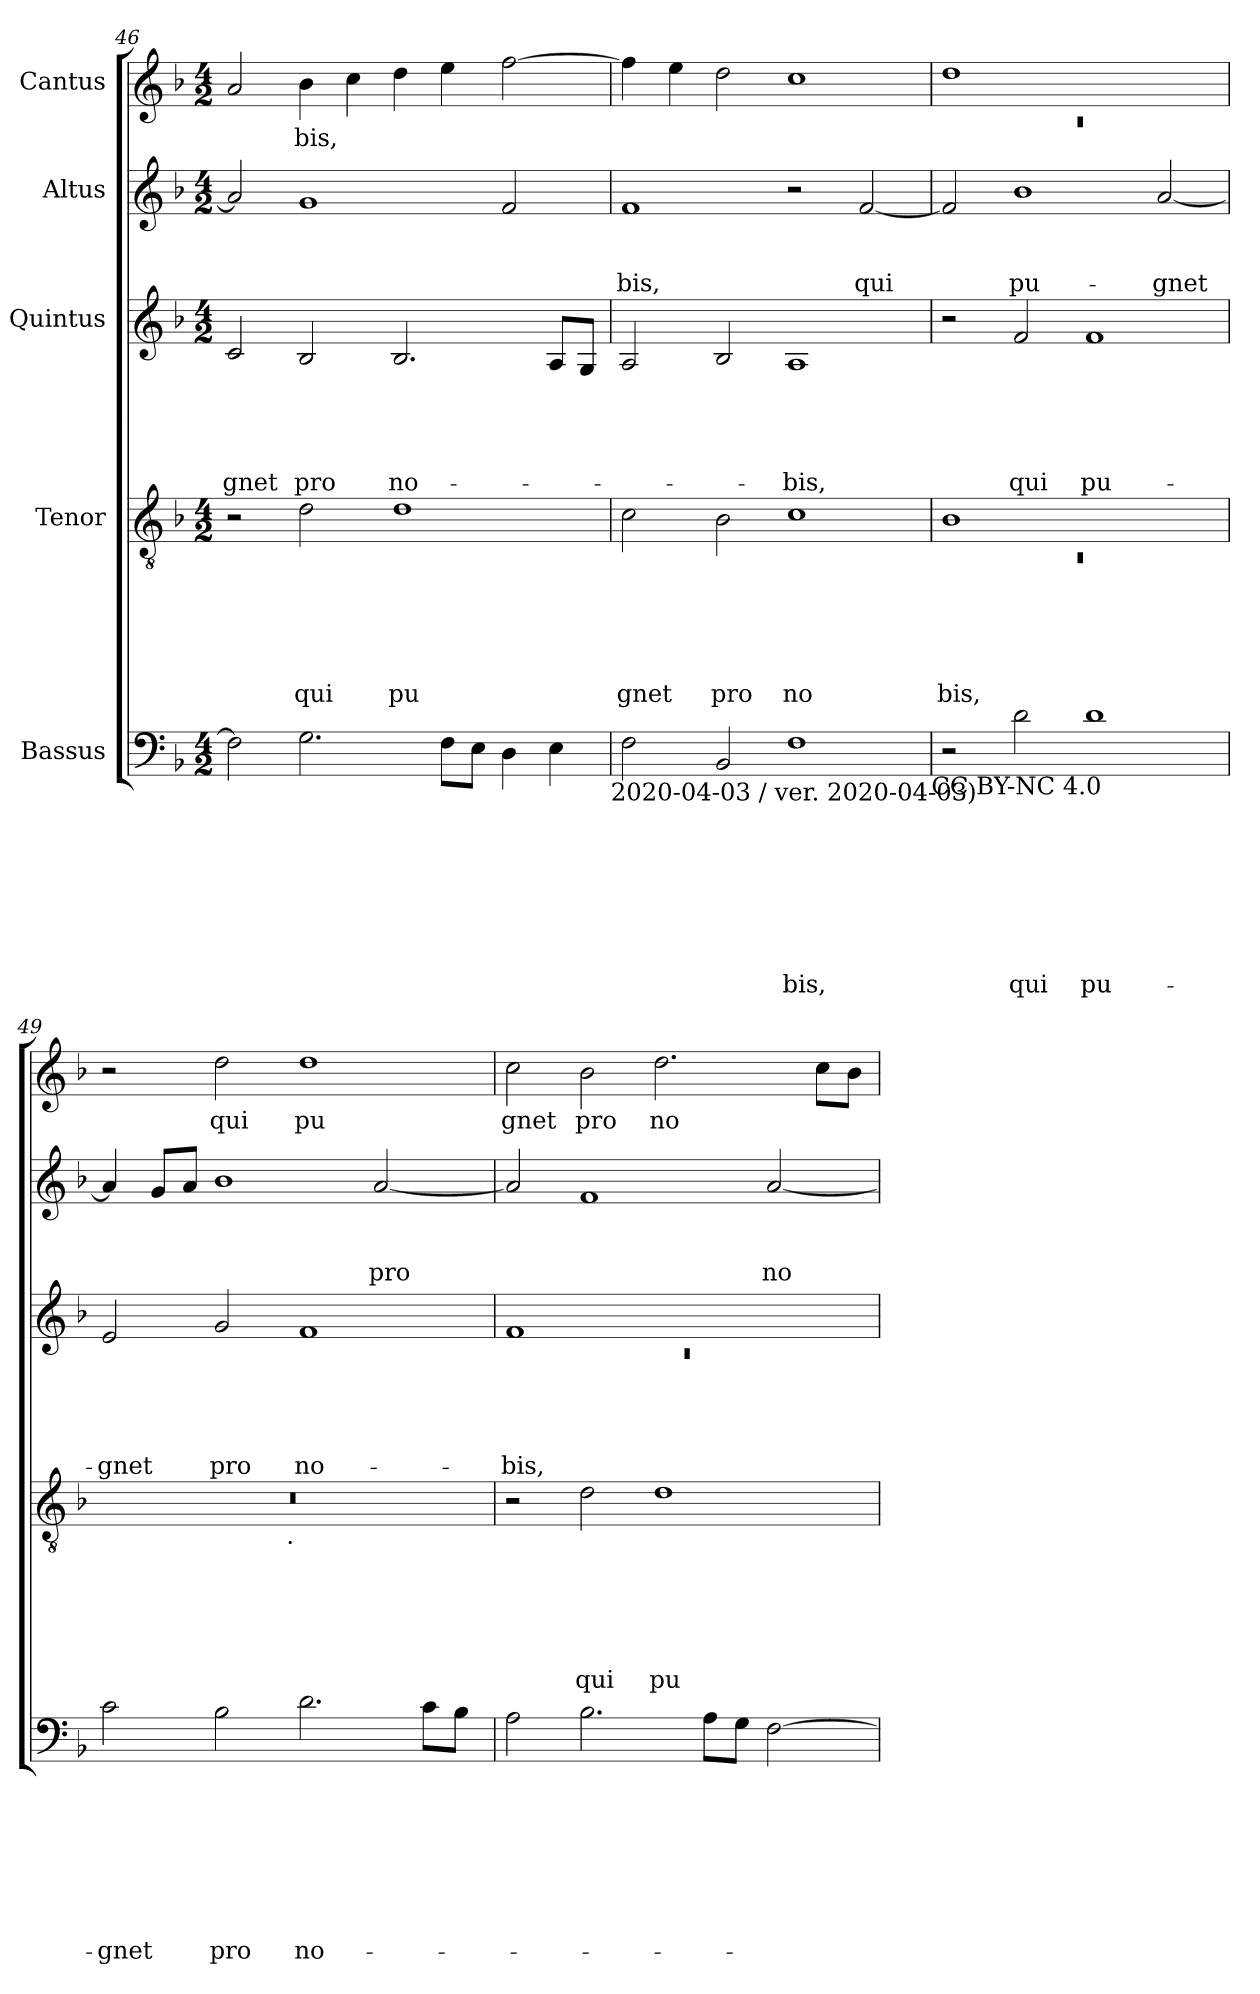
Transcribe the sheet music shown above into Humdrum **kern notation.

**kern	**text	**text	**text	**text	**text	**text	**text	**text	**kern	**text	**text	**text	**text	**text	**text	**kern	**text	**text	**text	**text	**text	**kern	**text	**text	**text	**kern	**text
*part5	*part5	*part5	*part5	*part5	*part5	*part5	*part5	*part5	*part4	*part4	*part4	*part4	*part4	*part4	*part4	*part3	*part3	*part3	*part3	*part3	*part3	*part2	*part2	*part2	*part2	*part1	*part1
*staff5	*staff5	*staff5	*staff5	*staff5	*staff5	*staff5	*staff5	*staff5	*staff4	*staff4	*staff4	*staff4	*staff4	*staff4	*staff4	*staff3	*staff3	*staff3	*staff3	*staff3	*staff3	*staff2	*staff2	*staff2	*staff2	*staff1	*staff1
*I"Bassus	*	*	*	*	*	*	*	*	*I"Tenor	*	*	*	*	*	*	*I"Quintus	*	*	*	*	*	*I"Altus	*	*	*	*I"Cantus	*
*clefF4	*	*	*	*	*	*	*	*	*clefGv2	*	*	*	*	*	*	*clefG2	*	*	*	*	*	*clefG2	*	*	*	*clefG2	*
*k[b-]	*	*	*	*	*	*	*	*	*k[b-]	*	*	*	*	*	*	*k[b-]	*	*	*	*	*	*k[b-]	*	*	*	*k[b-]	*
*F:	*	*	*	*	*	*	*	*	*F:	*	*	*	*	*	*	*F:	*	*	*	*	*	*F:	*	*	*	*F:	*
*M4/2	*	*	*	*	*	*	*	*	*M4/2	*	*	*	*	*	*	*M4/2	*	*	*	*	*	*M4/2	*	*	*	*M4/2	*
=46	=46	=46	=46	=46	=46	=46	=46	=46	=46	=46	=46	=46	=46	=46	=46	=46	=46	=46	=46	=46	=46	=46	=46	=46	=46	=46	=46
!	!	!	!	!	!	!	!	!	!	!	!	!	!	!	!	!	!	!	!	!	!LO:LY:b	!	!	!	!	!	!
2F\]	.	.	.	.	.	.	.	.	2r	.	.	.	.	.	.	2c/	.	.	.	.	-gnet	2a/]	.	.	.	2a/	.
!	!	!	!	!	!	!	!	!	!	!	!	!	!	!	!LO:LY:b	!	!	!	!	!	!LO:LY:b	!	!	!	!	!	!LO:LY:b
2.G\	.	.	.	.	.	.	.	.	2d\	.	.	.	.	.	qui	2B-/	.	.	.	.	pro	1g	.	.	.	4b-\	bis,
.	.	.	.	.	.	.	.	.	.	.	.	.	.	.	.	.	.	.	.	.	.	.	.	.	.	4cc\	.
!	!	!	!	!	!	!	!	!	!	!	!	!	!	!	!LO:LY:b	!	!	!	!	!	!LO:LY:b	!	!	!	!	!	!
.	.	.	.	.	.	.	.	.	1d	.	.	.	.	.	pu	2.B-/	.	.	.	.	no-	.	.	.	.	4dd\	.
8F\L	.	.	.	.	.	.	.	.	.	.	.	.	.	.	.	.	.	.	.	.	.	.	.	.	.	4ee\	.
8E\J	.	.	.	.	.	.	.	.	.	.	.	.	.	.	.	.	.	.	.	.	.	.	.	.	.	.	.
4D\	.	.	.	.	.	.	.	.	.	.	.	.	.	.	.	.	.	.	.	.	.	2f/	.	.	.	[>2ff\	.
4E\	.	.	.	.	.	.	.	.	.	.	.	.	.	.	.	8A/L	.	.	.	.	.	.	.	.	.	.	.
.	.	.	.	.	.	.	.	.	.	.	.	.	.	.	.	8G/J	.	.	.	.	.	.	.	.	.	.	.
!LO:TX:b:t=2020-04-03 / ver. 2020-04-03)	!	!	!	!	!	!	!	!	!	!	!	!	!	!	!	!	!	!	!	!	!	!	!	!	!	!	!
=47	=47	=47	=47	=47	=47	=47	=47	=47	=47	=47	=47	=47	=47	=47	=47	=47	=47	=47	=47	=47	=47	=47	=47	=47	=47	=47	=47
!	!	!	!	!	!	!	!	!	!	!	!	!	!	!	!LO:LY:b	!	!	!	!	!	!	!	!	!	!LO:LY:b	!	!
2F\	.	.	.	.	.	.	.	.	2c\	.	.	.	.	.	gnet	2A/	.	.	.	.	.	1f	.	.	-bis,	4ff\]	.
.	.	.	.	.	.	.	.	.	.	.	.	.	.	.	.	.	.	.	.	.	.	.	.	.	.	4ee\	.
!	!	!	!	!	!	!	!	!	!	!	!	!	!	!	!LO:LY:b	!	!	!	!	!	!	!	!	!	!	!	!
2BB-/	.	.	.	.	.	.	.	.	2B-\	.	.	.	.	.	pro	2B-/	.	.	.	.	.	.	.	.	.	2dd\	.
!	!	!	!	!	!	!	!	!LO:LY:b	!	!	!	!	!	!	!LO:LY:b	!	!	!	!	!	!LO:LY:b	!	!	!	!	!	!
1F	.	.	.	.	.	.	.	-bis,	1c	.	.	.	.	.	no	1A	.	.	.	.	-bis,	2r	.	.	.	1cc	.
!	!	!	!	!	!	!	!	!	!	!	!	!	!	!	!	!	!	!	!	!	!	!	!	!	!LO:LY:b	!	!
.	.	.	.	.	.	.	.	.	.	.	.	.	.	.	.	.	.	.	.	.	.	[<2f/	.	.	qui	.	.
!LO:TX:b:t=CC BY-NC 4.0	!	!	!	!	!	!	!	!	!	!	!	!	!	!	!	!	!	!	!	!	!	!	!	!	!	!	!
=48	=48	=48	=48	=48	=48	=48	=48	=48	=48	=48	=48	=48	=48	=48	=48	=48	=48	=48	=48	=48	=48	=48	=48	=48	=48	=48	=48
*	*	*	*	*	*	*	*	*	*^	*	*	*	*	*	*	*	*	*	*	*	*	*	*	*	*	*^	*
!	!	!	!	!	!	!	!	!	!	!LO:N:vis=1	!	!	!	!	!	!LO:LY:b	!	!	!	!	!	!	!	!	!	!	!	!LO:N:vis=1	!
2r	.	.	.	.	.	.	.	.	1B-	0rC	.	.	.	.	.	bis,	2r	.	.	.	.	.	2f/]	.	.	.	1dd	0rc	.
!	!	!	!	!	!	!	!	!LO:LY:b	!	!	!	!	!	!	!	!	!	!	!	!	!	!LO:LY:b	!	!	!	!LO:LY:b	!	!	!
2d\	.	.	.	.	.	.	.	qui	.	.	.	.	.	.	.	.	2f/	.	.	.	.	qui	1b-	.	.	pu-	.	.	.
!	!	!	!	!	!	!	!	!LO:LY:b	!	!	!	!	!	!	!	!	!	!	!	!	!	!LO:LY:b	!	!	!	!	!	!	!
1d	.	.	.	.	.	.	.	pu-	1ryy	.	.	.	.	.	.	.	1f	.	.	.	.	pu-	.	.	.	.	1ryy	.	.
!	!	!	!	!	!	!	!	!	!	!	!	!	!	!	!	!	!	!	!	!	!	!	!	!	!	!LO:LY:b	!	!	!
.	.	.	.	.	.	.	.	.	.	.	.	.	.	.	.	.	.	.	.	.	.	.	[>2a/	.	.	-gnet	.	.	.
*	*	*	*	*	*	*	*	*	*	*	*	*	*	*	*	*	*	*	*	*	*	*	*	*	*	*	*v	*v	*
!!LO:PB:g=z
=49	=49	=49	=49	=49	=49	=49	=49	=49	=49	=49	=49	=49	=49	=49	=49	=49	=49	=49	=49	=49	=49	=49	=49	=49	=49	=49	=49	=49
!	!	!	!	!	!	!	!	!LO:LY:b	!	!	!	!	!	!	!	!	!	!	!	!	!	!LO:LY:b	!	!	!	!	!	!
2c\	.	.	.	.	.	.	.	-gnet	0r	2ryy	.	.	.	.	.	.	2e/	.	.	.	.	-gnet	4a/]	.	.	.	2r	.
.	.	.	.	.	.	.	.	.	.	.	.	.	.	.	.	.	.	.	.	.	.	.	8g/L	.	.	.	.	.
.	.	.	.	.	.	.	.	.	.	.	.	.	.	.	.	.	.	.	.	.	.	.	8a/J	.	.	.	.	.
!	!	!	!	!	!	!	!	!LO:LY:b	!	!	!	!	!	!	!	!	!	!	!	!	!	!LO:LY:b	!	!	!	!	!	!LO:LY:b
2B-\	.	.	.	.	.	.	.	pro	.	4...ryy	.	.	.	.	.	.	2g/	.	.	.	.	pro	1b-	.	.	.	2dd\	qui
!	!	!	!	!	!	!	!	!	!	!LO:TX:b:t=.	!	!	!	!	!	!	!	!	!	!	!	!	!	!	!	!	!	!
.	.	.	.	.	.	.	.	.	.	1ryy	.	.	.	.	.	.	.	.	.	.	.	.	.	.	.	.	.	.
!	!	!	!	!	!	!	!	!LO:LY:b	!	!	!	!	!	!	!	!	!	!	!	!	!	!LO:LY:b	!	!	!	!	!	!LO:LY:b
2.d\	.	.	.	.	.	.	.	no-	.	.	.	.	.	.	.	.	1f	.	.	.	.	no-	.	.	.	.	1dd	pu
!	!	!	!	!	!	!	!	!	!	!	!	!	!	!	!	!	!	!	!	!	!	!	!	!	!	!LO:LY:b	!	!
.	.	.	.	.	.	.	.	.	.	.	.	.	.	.	.	.	.	.	.	.	.	.	[<2a/	.	.	pro	.	.
8c\L	.	.	.	.	.	.	.	.	.	.	.	.	.	.	.	.	.	.	.	.	.	.	.	.	.	.	.	.
8B-\J	.	.	.	.	.	.	.	.	.	.	.	.	.	.	.	.	.	.	.	.	.	.	.	.	.	.	.	.
.	.	.	.	.	.	.	.	.	.	32ryy	.	.	.	.	.	.	.	.	.	.	.	.	.	.	.	.	.	.
=50	=50	=50	=50	=50	=50	=50	=50	=50	=50	=50	=50	=50	=50	=50	=50	=50	=50	=50	=50	=50	=50	=50	=50	=50	=50	=50	=50	=50
*	*	*	*	*	*	*	*	*	*	*	*	*	*	*	*	*	*^	*	*	*	*	*	*	*	*	*	*	*
!	!	!	!	!	!	!	!	!	!	!	!	!	!	!	!	!	!	!LO:N:vis=1	!	!	!	!	!LO:LY:b	!	!	!	!	!	!LO:LY:b
*	*	*	*	*	*	*	*	*	*v	*v	*	*	*	*	*	*	*	*	*	*	*	*	*	*	*	*	*	*	*
2A\	.	.	.	.	.	.	.	.	2r	.	.	.	.	.	.	1f	0rc	.	.	.	.	-bis,	2a/]	.	.	.	2cc\	gnet
!	!	!	!	!	!	!	!	!	!	!	!	!	!	!	!LO:LY:b	!	!	!	!	!	!	!	!	!	!	!	!	!LO:LY:b
2.B-\	.	.	.	.	.	.	.	.	2d\	.	.	.	.	.	qui	.	.	.	.	.	.	.	1f	.	.	.	2b-\	pro
!	!	!	!	!	!	!	!	!	!	!	!	!	!	!	!LO:LY:b	!	!	!	!	!	!	!	!	!	!	!	!	!LO:LY:b
.	.	.	.	.	.	.	.	.	1d	.	.	.	.	.	pu-	1ryy	.	.	.	.	.	.	.	.	.	.	2.dd\	no
8A\L	.	.	.	.	.	.	.	.	.	.	.	.	.	.	.	.	.	.	.	.	.	.	.	.	.	.	.	.
8G\J	.	.	.	.	.	.	.	.	.	.	.	.	.	.	.	.	.	.	.	.	.	.	.	.	.	.	.	.
!	!	!	!	!	!	!	!	!	!	!	!	!	!	!	!	!	!	!	!	!	!	!	!	!	!	!LO:LY:b	!	!
[>2F\	.	.	.	.	.	.	.	.	.	.	.	.	.	.	.	.	.	.	.	.	.	.	[<2a/	.	.	no	.	.
.	.	.	.	.	.	.	.	.	.	.	.	.	.	.	.	.	.	.	.	.	.	.	.	.	.	.	8cc\L	.
.	.	.	.	.	.	.	.	.	.	.	.	.	.	.	.	.	.	.	.	.	.	.	.	.	.	.	8b-\J	.
*	*	*	*	*	*	*	*	*	*	*	*	*	*	*	*	*v	*v	*	*	*	*	*	*	*	*	*	*	*
=	=	=	=	=	=	=	=	=	=	=	=	=	=	=	=	=	=	=	=	=	=	=	=	=	=	=	=
*-	*-	*-	*-	*-	*-	*-	*-	*-	*-	*-	*-	*-	*-	*-	*-	*-	*-	*-	*-	*-	*-	*-	*-	*-	*-	*-	*-
